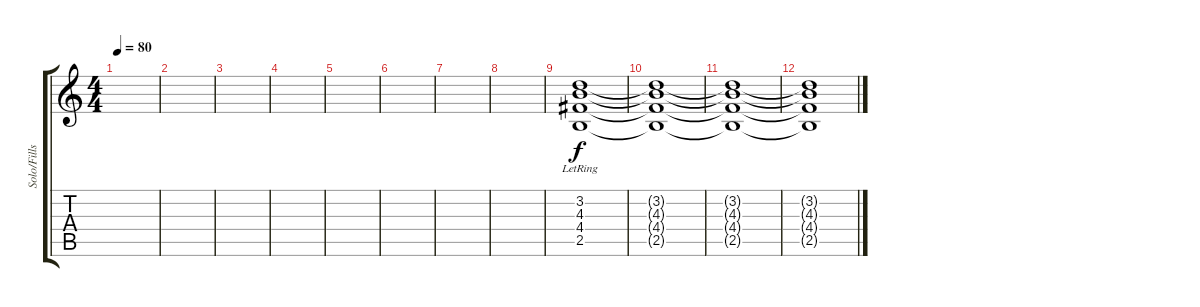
\track ("Solo/Fills" "Solo/Fills") {instrument distortionguitar}
\staff {score tabs}
\tuning (E4 B3 G3 D3 A2 E2) {hide}
\ts (4 4)
\tempo 80
\clef g2
\ks c
|
|
|
|
|
|
|
|
(3.2{lr} 4.3{lr} 4.4{lr} 2.5{lr}).1{instrument distortionguitar} |
(3.2{t} 4.3{t} 4.4{t} 2.5{t}).1 |
(3.2{t} 4.3{t} 4.4{t} 2.5{t}).1 |
(3.2{t} 4.3{t} 4.4{t} 2.5{t}).1
